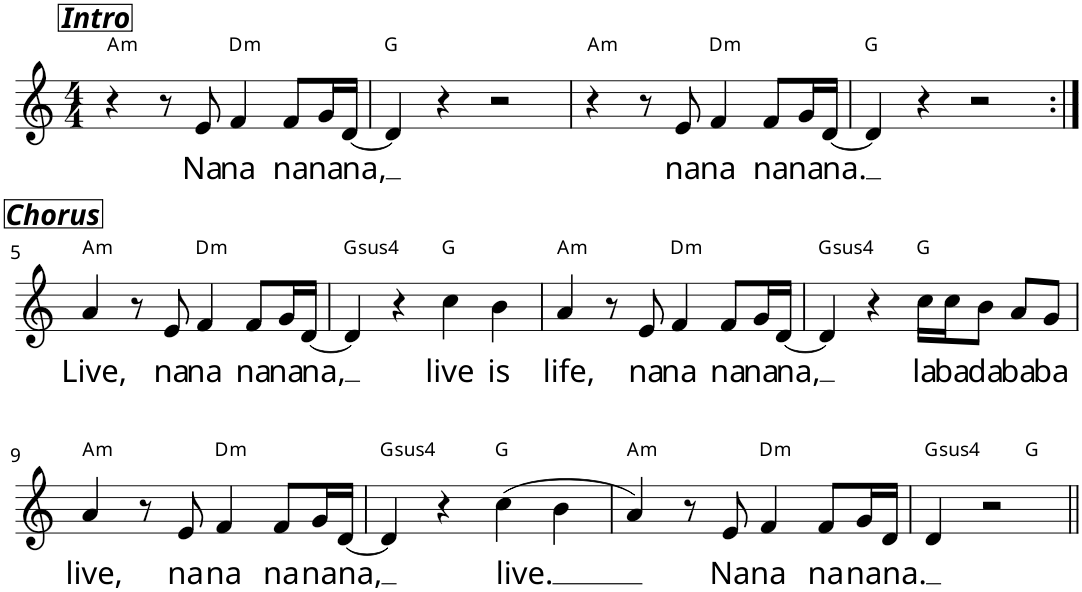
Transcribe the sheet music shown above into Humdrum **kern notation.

**kern	**text	**harte
*part1	*part1	*part1
*staff1	*staff1	*
*I"Voice	*	*
*I'Vo.	*	*
*clefG2	*	*
*k[]	*	*
*M4/4	*	*
=1	=1	=1
!LO:TX:a:Bi:t=Intro	!	!LO:H:kt=m
4r	.	A:min
8r	.	.
!	!LO:LY:b	!
8e/	Na	.
!	!LO:LY:b	!LO:H:kt=m
4f/	na	D:min
!	!LO:LY:b	!
8f/L	na	.
!	!LO:LY:b	!
16g/L	na	.
!	!LO:LY:b	!
[16d/JJ	na,	.
=2	=2	=2
4d/]	.	G:maj
4r	.	.
2r	.	.
=3	=3	=3
!	!	!LO:H:kt=m
4r	.	A:min
8r	.	.
!	!LO:LY:b	!
8e/	na	.
!	!LO:LY:b	!LO:H:kt=m
4f/	na	D:min
!	!LO:LY:b	!
8f/L	na	.
!	!LO:LY:b	!
16g/L	na	.
!	!LO:LY:b	!
[16d/JJ	na.	.
=4	=4	=4
4d/]	.	G:maj
4r	.	.
2r	.	.
!!LO:LB:g=z
=5:|!	=5:|!	=5:|!
!LO:TX:a:Bi:t=Chorus	!	!
!	!LO:LY:b	!LO:H:kt=m
4a/	Live,	A:min
8r	.	.
!	!LO:LY:b	!
8e/	na	.
!	!LO:LY:b	!LO:H:kt=m
4f/	na	D:min
!	!LO:LY:b	!
8f/L	na	.
!	!LO:LY:b	!
16g/L	na	.
!	!LO:LY:b	!
[16d/JJ	na,	.
=6	=6	=6
!	!	!LO:H:kt=4
4d/]	.	G:sus4
4r	.	.
!	!LO:LY:b	!
4cc\	live	G:maj
!	!LO:LY:b	!
4b\	is	.
=7	=7	=7
!	!LO:LY:b	!LO:H:kt=m
4a/	life,	A:min
8r	.	.
!	!LO:LY:b	!
8e/	na	.
!	!LO:LY:b	!LO:H:kt=m
4f/	na	D:min
!	!LO:LY:b	!
8f/L	na	.
!	!LO:LY:b	!
16g/L	na	.
!	!LO:LY:b	!
[16d/JJ	na,	.
=8	=8	=8
!	!	!LO:H:kt=4
4d/]	.	G:sus4
4r	.	.
!	!LO:LY:b	!
16cc\LL	la	G:maj
!	!LO:LY:b	!
16cc\J	ba	.
!	!LO:LY:b	!
8b\J	da	.
!	!LO:LY:b	!
8a/L	ba	.
!	!LO:LY:b	!
8g/J	ba	.
!!LO:LB:g=z
=9	=9	=9
!	!LO:LY:b	!LO:H:kt=m
4a/	live,	A:min
8r	.	.
!	!LO:LY:b	!
8e/	na	.
!	!LO:LY:b	!LO:H:kt=m
4f/	na	D:min
!	!LO:LY:b	!
8f/L	na	.
!	!LO:LY:b	!
16g/L	na	.
!	!LO:LY:b	!
[16d/JJ	na,	.
=10	=10	=10
!	!	!LO:H:kt=4
4d/]	.	G:sus4
4r	.	.
!	!LO:LY:b	!
(4cc\	live.	G:maj
4b\	.	.
=11	=11	=11
!	!	!LO:H:kt=m
4a/)	.	A:min
8r	.	.
!	!LO:LY:b	!
8e/	Na	.
!	!LO:LY:b	!LO:H:kt=m
4f/	na	D:min
!	!LO:LY:b	!
8f/L	na	.
!	!LO:LY:b	!
16g/L	na	.
!	!LO:LY:b	!
16d/JJ	na.	.
=12	=12	=12
!	!	!LO:H:kt=4
*^	*	*
4d/	2ryy	.	G:sus4
2r	.	.	.
.	4ryy	.	G:maj
*v	*v	*	*
=||	=||	=||
*-	*-	*-
